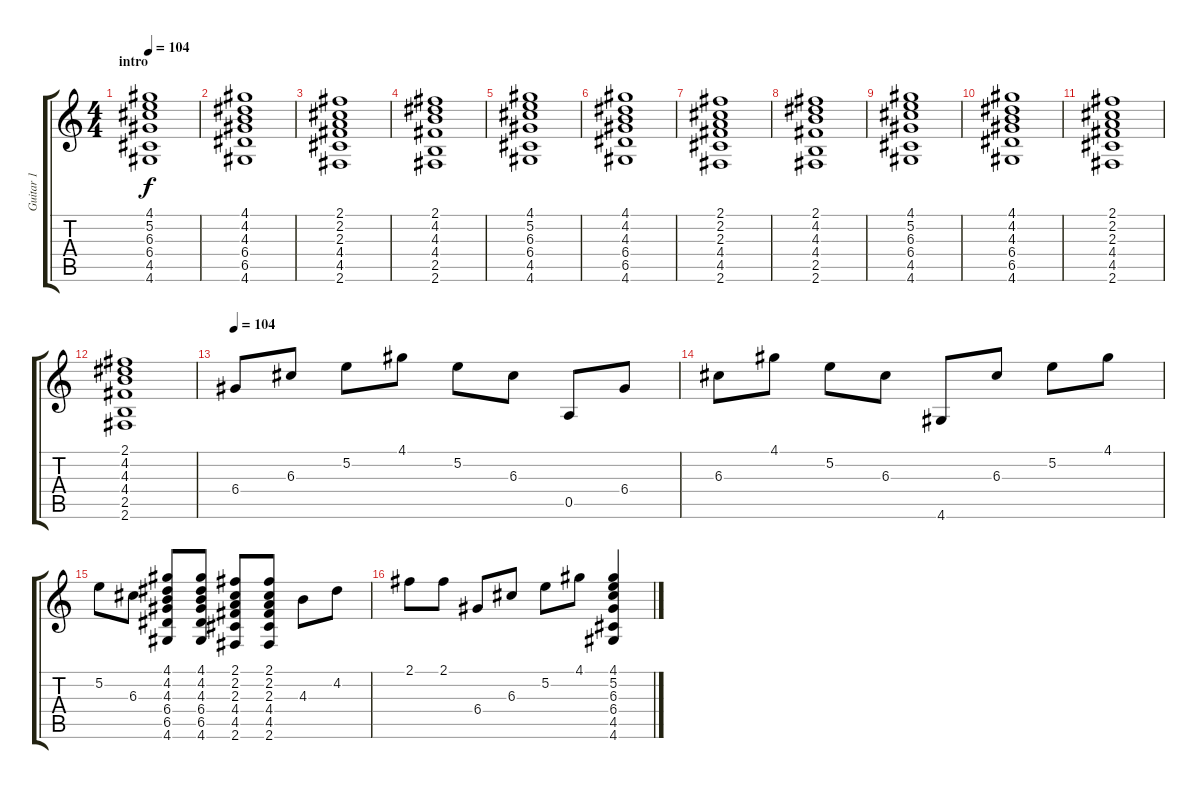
\track ("Guitar 1" "Guitar 1") {instrument electricguitarjazz}
\staff {score tabs}
\tuning (E4 B3 G3 D3 A2 E2) {hide}
\ts (4 4)
\section ("" "intro")
\tempo 104
\clef g2
\ks c
(4.1 5.2 6.3 6.4 4.5 4.6).1{dy f instrument electricguitarjazz} |
(4.1 4.2 4.3 6.4 6.5 4.6).1 |
(2.1 2.2 2.3 4.4 4.5 2.6).1 |
(2.1 4.2 4.3 4.4 2.5 2.6).1 |
(4.1 5.2 6.3 6.4 4.5 4.6).1 |
(4.1 4.2 4.3 6.4 6.5 4.6).1 |
(2.1 2.2 2.3 4.4 4.5 2.6).1 |
(2.1 4.2 4.3 4.4 2.5 2.6).1 |
(4.1 5.2 6.3 6.4 4.5 4.6).1 |
(4.1 4.2 4.3 6.4 6.5 4.6).1 |
(2.1 2.2 2.3 4.4 4.5 2.6).1 |
(2.1 4.2 4.3 4.4 2.5 2.6).1 |
\tempo 104
6.4.8{volume 16} 6.3.8 5.2.8 4.1.8 5.2.8 6.3.8 0.5.8 6.4.8 |
6.3.8 4.1.8 5.2.8 6.3.8 4.6.8 6.3.8 5.2.8 4.1.8 |
5.2.8 6.3.8 (4.1 4.2 4.3 6.4 6.5 4.6).8 (4.1 4.2 4.3 6.4 6.5 4.6).8 (2.1 2.2 2.3 4.4 4.5 2.6).8 (2.1 2.2 2.3 4.4 4.5 2.6).8 4.3.8 4.2.8 |
2.1.8 2.1.8 6.4.8 6.3.8 5.2.8 4.1.8 (4.1 5.2 6.3 6.4 4.5 4.6).4
